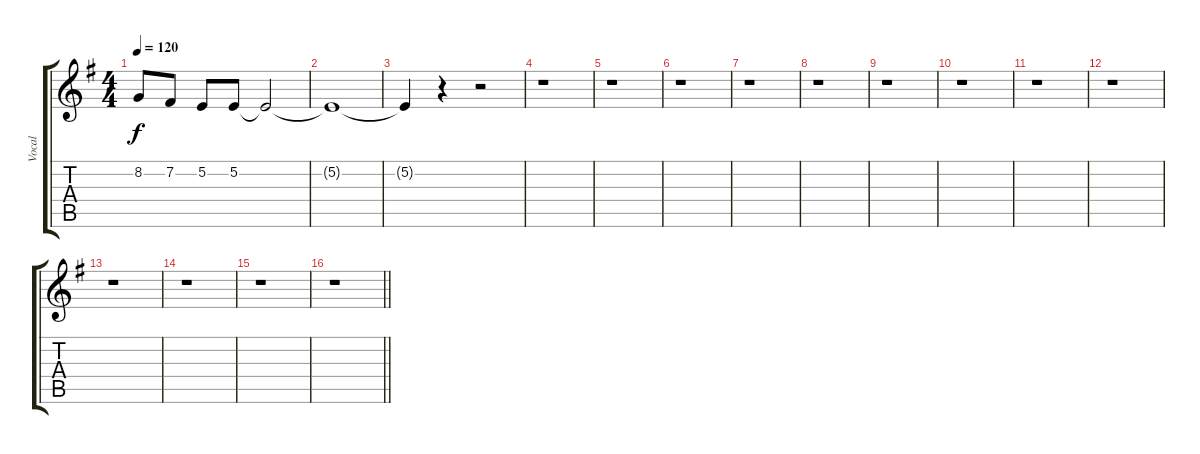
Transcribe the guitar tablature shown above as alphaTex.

\track ("Vocal" "Vocal") {instrument lead1square}
\staff {score tabs}
\tuning (E4 B3 G3 D3 A2 E2) {hide}
\ts (4 4)
\tempo 120
\clef g2
\ks g
8.2.8{dy f} 7.2.8 5.2.8 5.2.8 5.2{t}.2 |
5.2{t}.1 |
5.2{t}.4 r.4 r.2 |
r.1 |
r.1 |
r.1 |
r.1 |
r.1 |
r.1 |
r.1 |
r.1 |
r.1 |
r.1 |
r.1 |
r.1 |
\barLineRight lightlight
r.1
